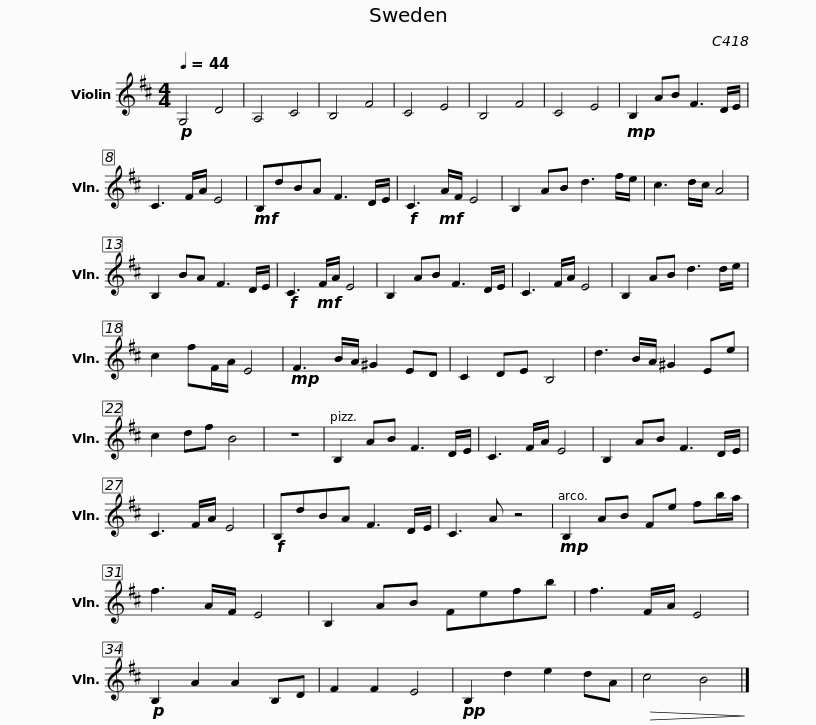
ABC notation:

X:1
L:1/8
Q:1/4=44
M:4/4
I:linebreak $
K:D
V:1 treble
V:1
!p! G,4 D4 | A,4 C4 | B,4 F4 | C4 E4 | B,4 F4 | %5
 C4 E4 |!mp! B,2 AB F3 D/E/ | C3 F/A/ E4 |!mf! B,dBA F3 D/E/ |!f! C3!mf! A/F/ E4 |$ %10
 B,2 AB d3 f/e/ | c3 d/c/ A4 | B,2 BA F3 D/E/ |!f! C3!mf! F/A/ E4 | B,2 AB F3 D/E/ | %15
 C3 F/A/ E4 | B,2 AB d3 d/e/ |$ c2 fF/A/ E4 |!mp! F3 B/A/ ^G2 ED | C2 DE B,4 | %20
 d3 B/A/ ^G2 Ee | c2 df B4 | z8 | B,2 AB F3 D/E/ | C3 F/A/ E4 |$ %25
 B,2 AB F3 D/E/ | C3 F/A/ E4 |!f! B,dBA F3 D/E/ | C3 A z4 |!mp! B,2 AB Fe fb/a/ | %30
 f3 A/F/ E4 | B,2 AB Fefb |$ f3 F/A/ E4 |!p! B,2 A2 A2 B,D | F2 F2 E4 | %35
!pp! B,2 d2 e2 dA |!>(! c4 B4!>)! |] %37
